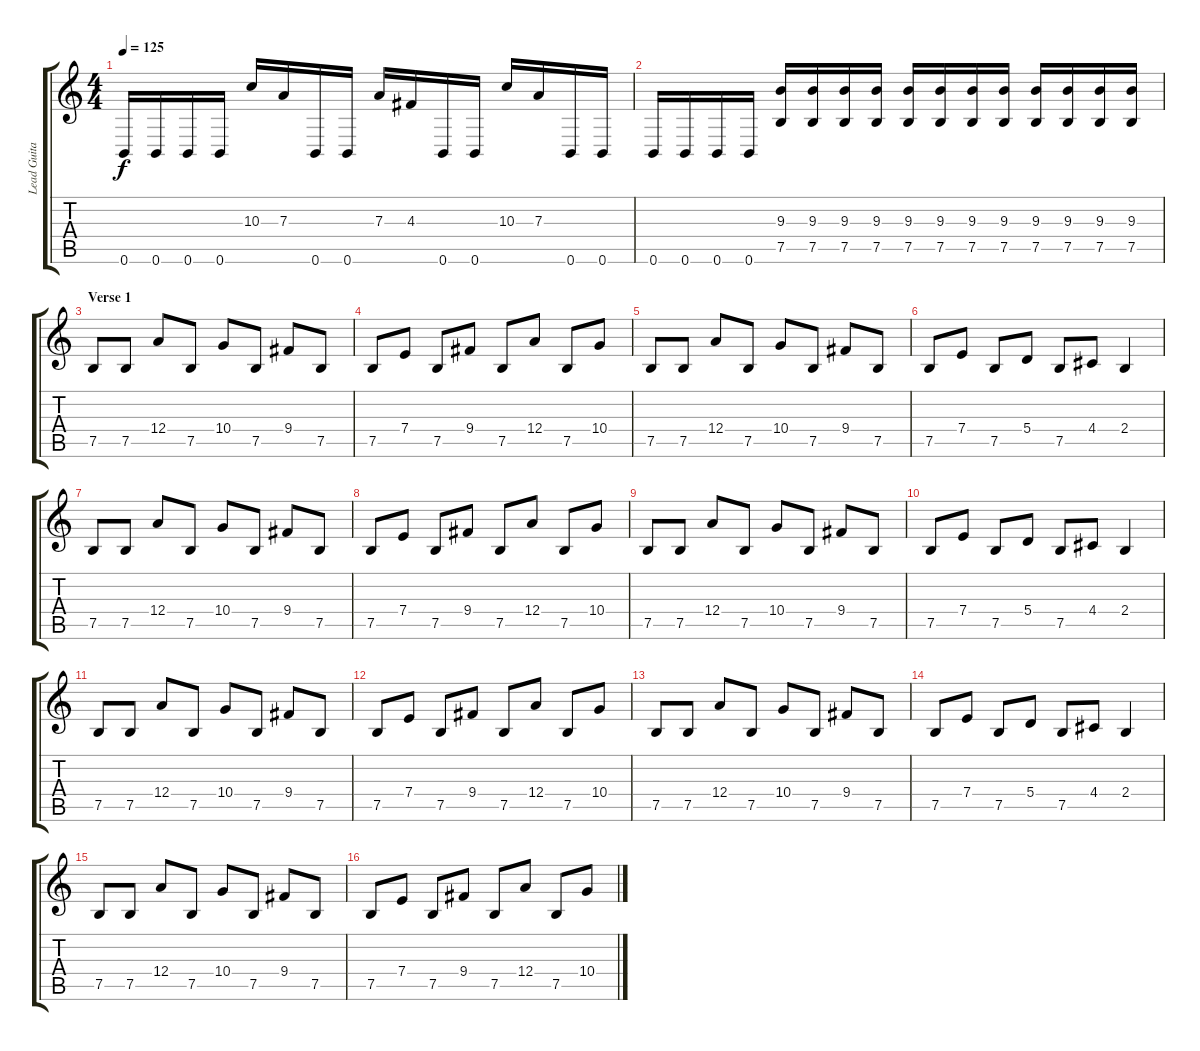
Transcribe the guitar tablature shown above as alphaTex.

\track ("Lead Guitar I" "Lead Guita") {instrument distortionguitar}
\staff {score tabs}
\tuning (B3 Gb3 D3 A2 E2 B1) {hide}
\ts (4 4)
\tempo 125
\clef g2
\ks c
0.6.16{dy f} 0.6.16 0.6.16 0.6.16 10.3.16 7.3.16 0.6.16 0.6.16 7.3.16 4.3.16 0.6.16 0.6.16 10.3.16 7.3.16 0.6.16 0.6.16 |
0.6.16 0.6.16 0.6.16 0.6.16 (9.3 7.5).16 (9.3 7.5).16 (9.3 7.5).16 (9.3 7.5).16 (9.3 7.5).16 (9.3 7.5).16 (9.3 7.5).16 (9.3 7.5).16 (9.3 7.5).16 (9.3 7.5).16 (9.3 7.5).16 (9.3 7.5).16 |
\section ("" "Verse 1")
7.5.8 7.5.8 12.4.8 7.5.8 10.4.8 7.5.8 9.4.8 7.5.8 |
7.5.8 7.4.8 7.5.8 9.4.8 7.5.8 12.4.8 7.5.8 10.4.8 |
7.5.8 7.5.8 12.4.8 7.5.8 10.4.8 7.5.8 9.4.8 7.5.8 |
7.5.8 7.4.8 7.5.8 5.4.8 7.5.8 4.4.8 2.4.4 |
7.5.8 7.5.8 12.4.8 7.5.8 10.4.8 7.5.8 9.4.8 7.5.8 |
7.5.8 7.4.8 7.5.8 9.4.8 7.5.8 12.4.8 7.5.8 10.4.8 |
7.5.8 7.5.8 12.4.8 7.5.8 10.4.8 7.5.8 9.4.8 7.5.8 |
7.5.8 7.4.8 7.5.8 5.4.8 7.5.8 4.4.8 2.4.4 |
7.5.8 7.5.8 12.4.8 7.5.8 10.4.8 7.5.8 9.4.8 7.5.8 |
7.5.8 7.4.8 7.5.8 9.4.8 7.5.8 12.4.8 7.5.8 10.4.8 |
7.5.8 7.5.8 12.4.8 7.5.8 10.4.8 7.5.8 9.4.8 7.5.8 |
7.5.8 7.4.8 7.5.8 5.4.8 7.5.8 4.4.8 2.4.4 |
7.5.8 7.5.8 12.4.8 7.5.8 10.4.8 7.5.8 9.4.8 7.5.8 |
7.5.8 7.4.8 7.5.8 9.4.8 7.5.8 12.4.8 7.5.8 10.4.8
